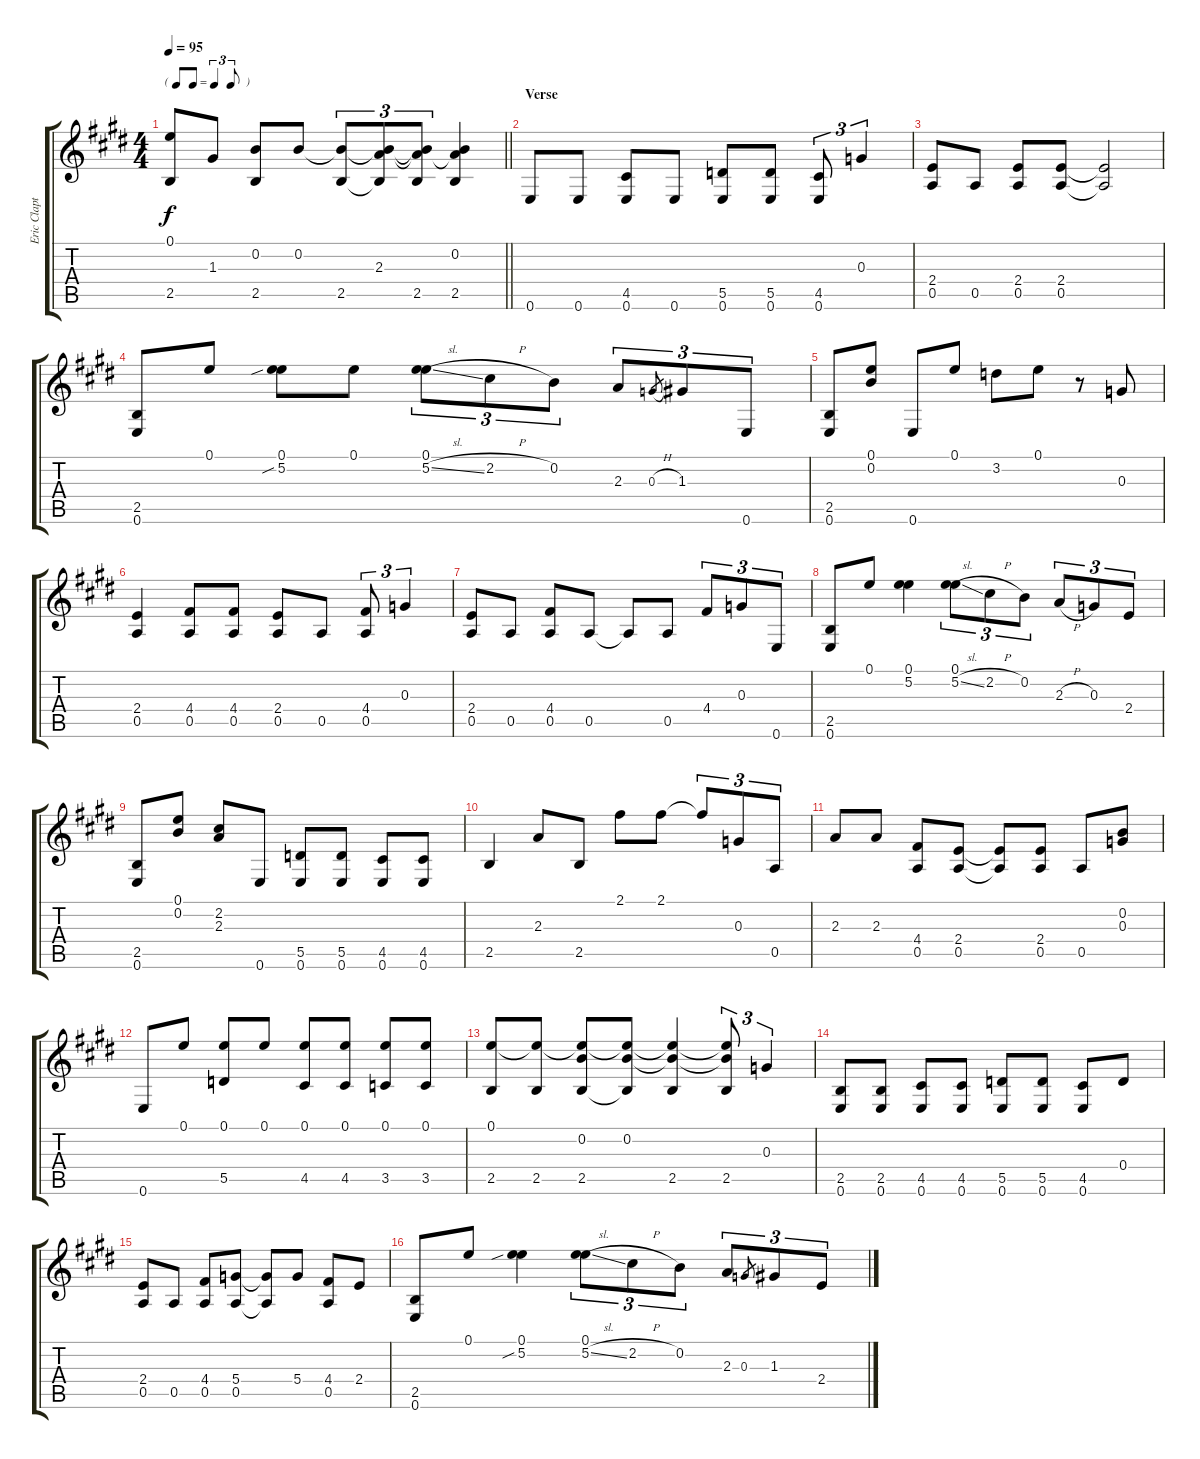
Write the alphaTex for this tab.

\track ("Eric Clapton Guitar " "Eric Clapt") {instrument distortionguitar}
\staff {score tabs}
\tuning (E4 B3 G3 D3 A2 E2) {hide}
\ts (4 4)
\tf triplet8th
\tempo 95
\clef g2
\barLineRight lightlight
\ks e
(0.1 2.5).8{dy f} 1.3.8 (0.2 2.5).8 0.2.8 (0.2{t} 2.5).8{tu (3 2)} (0.2{t} 2.3 2.5{t}).8{tu (3 2)} (0.2{t} 2.3{t} 2.5).8{tu (3 2)} (0.2 2.3{t} 2.5).4 |
\section ("" "Verse")
0.6.8 0.6.8 (4.5 0.6).8 0.6.8 (5.5 0.6).8 (5.5 0.6).8 (4.5 0.6).8{tu (3 2)} 0.3.4{tu (3 2)} |
(2.4 0.5).8 0.5.8 (2.4 0.5).8 (2.4 0.5).8 (2.4{t} 0.5{t}).2 |
(2.5 0.6).8 0.1.8 (0.1 5.2{sib}).8 0.1.8 (0.1 5.2{sl}).8{tu (3 2)} 2.2{h}.8{tu (3 2)} 0.2.8{tu (3 2)} 2.3.8{tu (3 2)} 0.3{h}.8{gr} 1.3.8{tu (3 2)} 0.6.8{tu (3 2)} |
(2.5 0.6).8 (0.1 0.2).8 0.6.8 0.1.8 3.2.8 0.1.8 r.8 0.3.8 |
(2.4 0.5).4 (4.4 0.5).8 (4.4 0.5).8 (2.4 0.5).8 0.5.8 (4.4 0.5).8{tu (3 2)} 0.3.4{tu (3 2)} |
(2.4 0.5).8 0.5.8 (4.4 0.5).8 0.5.8 0.5{t}.8 0.5.8 4.4.8{tu (3 2)} 0.3.8{tu (3 2)} 0.6.8{tu (3 2)} |
(2.5 0.6).8 0.1.8 (0.1 5.2).4 (0.1 5.2{sl}).8{tu (3 2)} 2.2{h}.8{tu (3 2)} 0.2.8{tu (3 2)} 2.3{h}.8{tu (3 2)} 0.3.8{tu (3 2)} 2.4.8{tu (3 2)} |
(2.5 0.6).8 (0.1 0.2).8 (2.2 2.3).8 0.6.8 (5.5 0.6).8 (5.5 0.6).8 (4.5 0.6).8 (4.5 0.6).8 |
2.5.4 2.3.8 2.5.8 2.1.8 2.1.8 2.1{t}.8{tu (3 2)} 0.3.8{tu (3 2)} 0.5.8{tu (3 2)} |
2.3.8 2.3.8 (4.4 0.5).8 (2.4 0.5).8 (2.4{t} 0.5{t}).8 (2.4 0.5).8 0.5.8 (0.2 0.3).8 |
0.6.8 0.1.8 (0.1 5.5).8 0.1.8 (0.1 4.5).8 (0.1 4.5).8 (0.1 3.5).8 (0.1 3.5).8 |
(0.1 2.5).8 (0.1{t} 2.5).8 (0.1{t} 0.2 2.5).8 (0.1{t} 0.2 2.5{t}).8 (0.1{t} 0.2{t} 2.5).4 (0.1{t} 0.2{t} 2.5).8{tu (3 2)} 0.3.4{tu (3 2)} |
(2.5 0.6).8 (2.5 0.6).8 (4.5 0.6).8 (4.5 0.6).8 (5.5 0.6).8 (5.5 0.6).8 (4.5 0.6).8 0.4.8 |
(2.4 0.5).8 0.5.8 (4.4 0.5).8 (5.4 0.5).8 (5.4{t} 0.5{t}).8 5.4.8 (4.4 0.5).8 2.4.8 |
(2.5 0.6).8 0.1.8 (0.1 5.2{sib}).4 (0.1 5.2{sl}).8{tu (3 2)} 2.2{h}.8{tu (3 2)} 0.2.8{tu (3 2)} 2.3.8{tu (3 2)} 0.3.8{gr} 1.3.8{tu (3 2)} 2.4.8{tu (3 2)}
